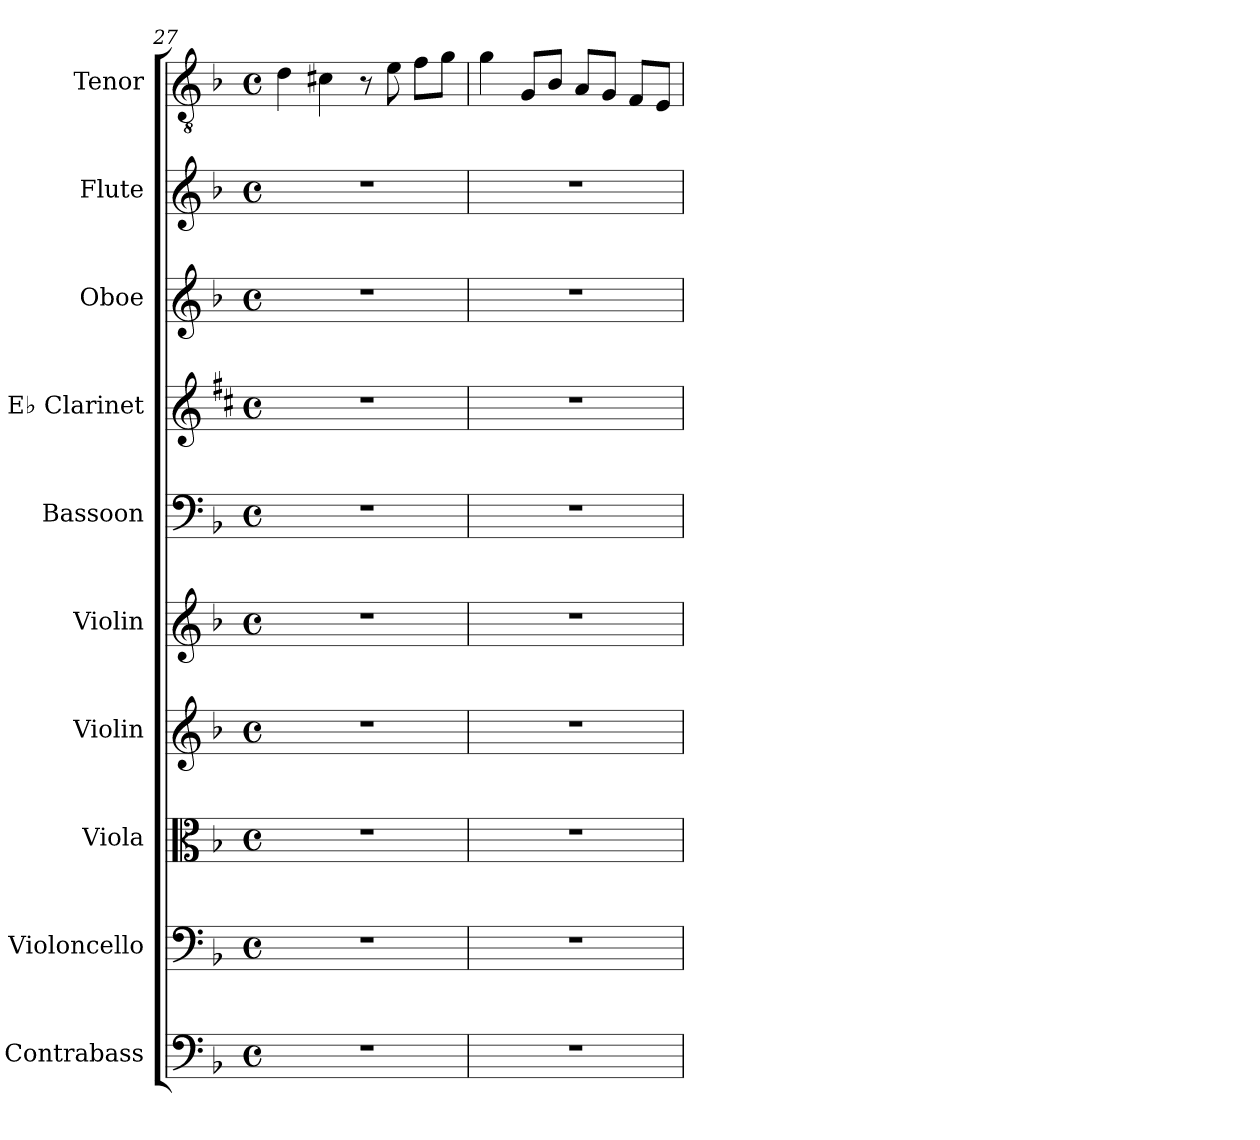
**kern	**kern	**kern	**kern	**kern	**kern	**kern	**kern	**kern	**kern
*part10	*part9	*part8	*part7	*part6	*part5	*part4	*part3	*part2	*part1
*staff10	*staff9	*staff8	*staff7	*staff6	*staff5	*staff4	*staff3	*staff2	*staff1
*I"Contrabass	*I"Violoncello	*I"Viola	*I"Violin	*I"Violin	*I"Bassoon	*I"E♭ Clarinet	*I"Oboe	*I"Flute	*I"Tenor
*I'Cb.	*I'Vc.	*I'Vla.	*I'Vln.	*I'Vln.	*I'Bsn.	*I'E♭ Cl.	*I'Ob.	*I'Fl.	*I'T.
*clefF4	*clefF4	*clefC3	*clefG2	*clefG2	*clefF4	*clefG2	*clefG2	*clefG2	*clefGv2
*ITrd7c12	*	*	*	*	*	*ITrd-2c-3	*	*	*
*k[b-]	*k[b-]	*k[b-]	*k[b-]	*k[b-]	*k[b-]	*k[b-]	*k[b-]	*k[b-]	*k[b-]
*M4/4	*M4/4	*M4/4	*M4/4	*M4/4	*M4/4	*M4/4	*M4/4	*M4/4	*M4/4
*met(c)	*met(c)	*met(c)	*met(c)	*met(c)	*met(c)	*met(c)	*met(c)	*met(c)	*met(c)
=27	=27	=27	=27	=27	=27	=27	=27	=27	=27
1r	1r	1r	1r	1r	1r	1r	1r	1r	4d\
.	.	.	.	.	.	.	.	.	4c#X\
.	.	.	.	.	.	.	.	.	8r
.	.	.	.	.	.	.	.	.	8e\
.	.	.	.	.	.	.	.	.	8f\L
.	.	.	.	.	.	.	.	.	8g\J
!!LO:PB:g=z
=28	=28	=28	=28	=28	=28	=28	=28	=28	=28
1r	1r	1r	1r	1r	1r	1r	1r	1r	4g\
.	.	.	.	.	.	.	.	.	8G/L
.	.	.	.	.	.	.	.	.	8B-/J
.	.	.	.	.	.	.	.	.	8A/L
.	.	.	.	.	.	.	.	.	8G/J
.	.	.	.	.	.	.	.	.	8F/L
.	.	.	.	.	.	.	.	.	8E/J
=	=	=	=	=	=	=	=	=	=
*-	*-	*-	*-	*-	*-	*-	*-	*-	*-
